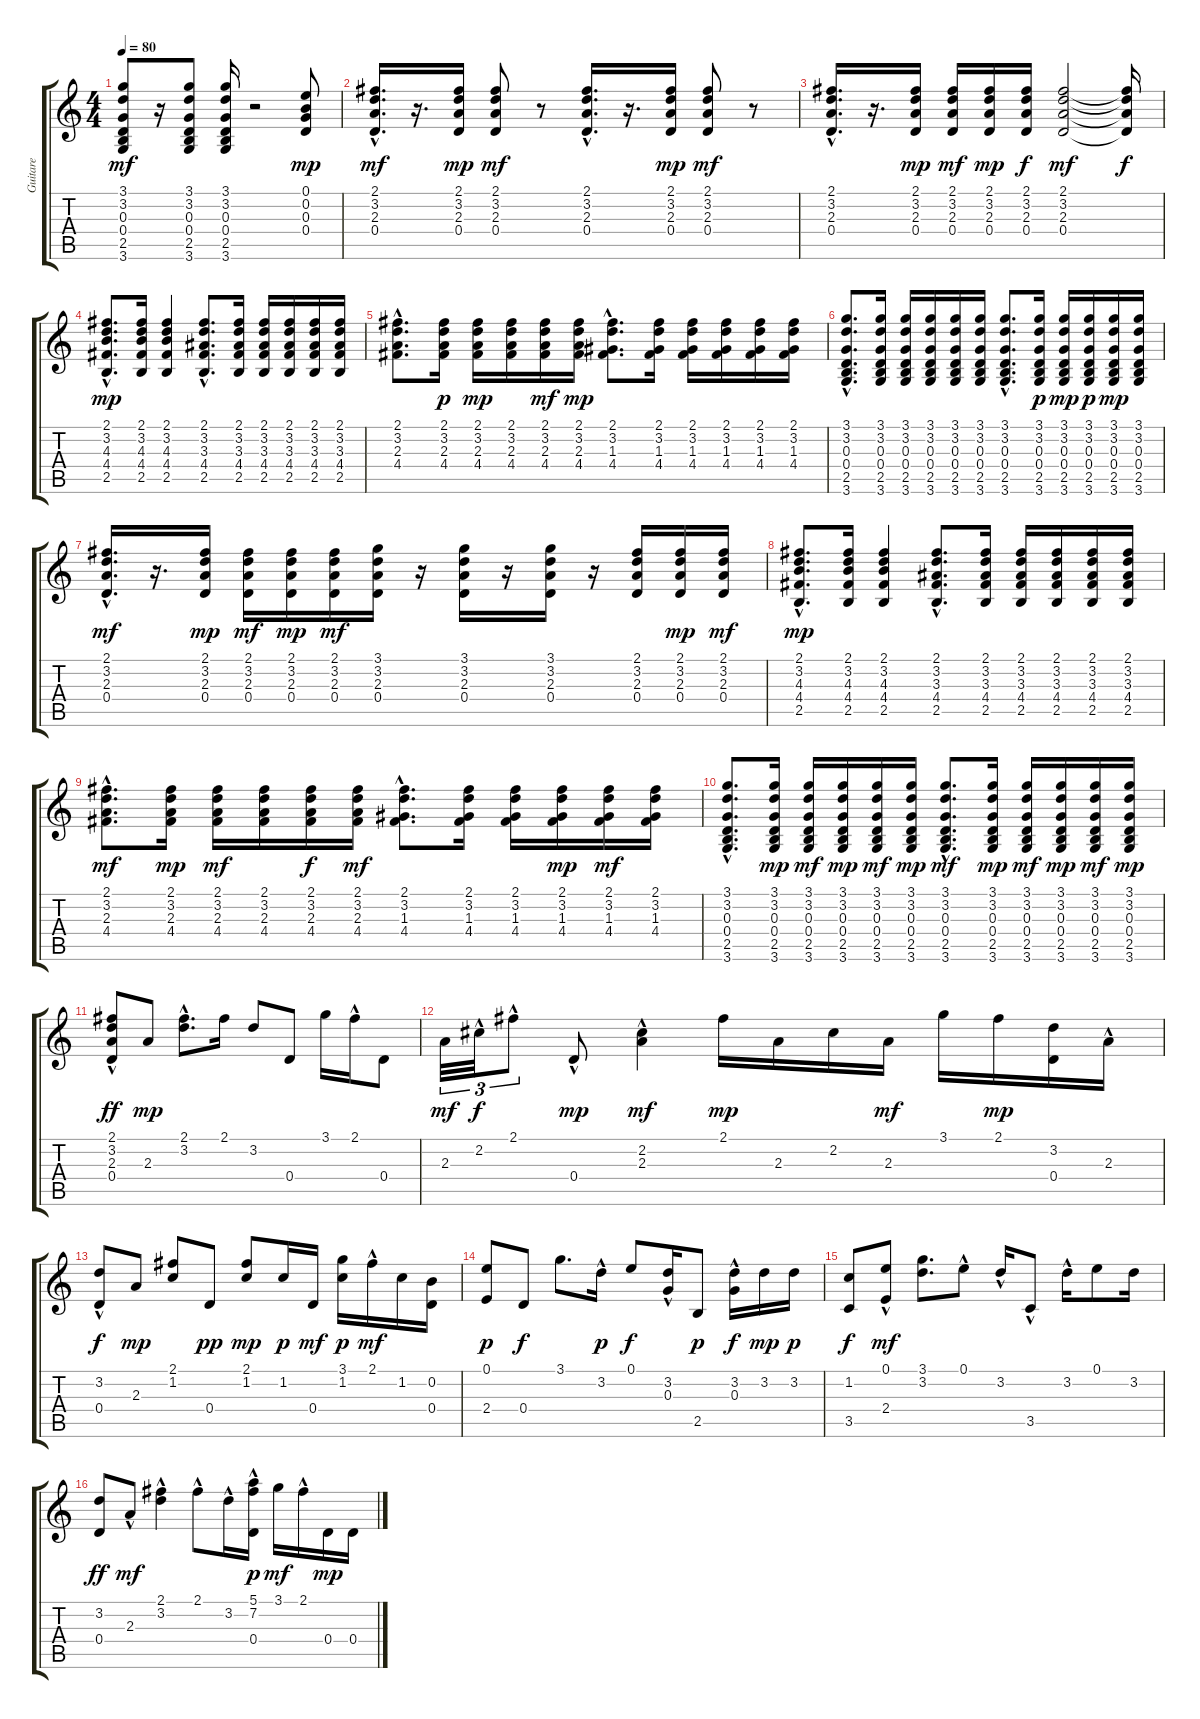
\track ("Guitare" "Guitare") {instrument acousticguitarsteel}
\staff {score tabs}
\tuning (E4 B3 G3 D3 A2 E2) {hide}
\ts (4 4)
\tempo 80
\clef g2
\ks c
(3.1 3.2 0.3 0.4 2.5 3.6).8{dy mf} r.16 (3.1 3.2 0.3 0.4 2.5 3.6).8 (3.1 3.2 0.3 0.4 2.5 3.6).16 r.2 (0.1 0.2 0.3 0.4).8{dy mp} |
(2.1{hac} 3.2{hac} 2.3{hac} 0.4{hac}).16{d dy mf} r.16{d} (2.1 3.2 2.3 0.4).16{dy mp} (2.1 3.2 2.3 0.4).8{dy mf} r.8 (2.1{hac} 3.2{hac} 2.3{hac} 0.4{hac}).16{d} r.16{d} (2.1 3.2 2.3 0.4).16{dy mp} (2.1 3.2 2.3 0.4).8{dy mf} r.8 |
(2.1{hac} 3.2{hac} 2.3{hac} 0.4{hac}).16{d} r.16{d} (2.1 3.2 2.3 0.4).16{dy mp} (2.1 3.2 2.3 0.4).16{dy mf} (2.1 3.2 2.3 0.4).16{dy mp} (2.1 3.2 2.3 0.4).16{dy f} (2.1 3.2 2.3 0.4).2{dy mf} (2.1{t} 3.2{t} 2.3{t} 0.4{t}).16{dy f} |
(2.1{hac} 3.2{hac} 4.3{hac} 4.4{hac} 2.5{hac}).8{d dy mp} (2.1 3.2 4.3 4.4 2.5).16 (2.1 3.2 4.3 4.4 2.5).4 (2.1{hac} 3.2{hac} 3.3{hac} 4.4{hac} 2.5{hac}).8{d} (2.1 3.2 3.3 4.4 2.5).16 (2.1 3.2 3.3 4.4 2.5).16 (2.1 3.2 3.3 4.4 2.5).16 (2.1 3.2 3.3 4.4 2.5).16 (2.1 3.2 3.3 4.4 2.5).16 |
(2.1{hac} 3.2{hac} 2.3{hac} 4.4{hac}).8{d} (2.1 3.2 2.3 4.4).16{dy p} (2.1 3.2 2.3 4.4).16{dy mp} (2.1 3.2 2.3 4.4).16 (2.1 3.2 2.3 4.4).16{dy mf} (2.1 3.2 2.3 4.4).16{dy mp} (2.1{hac} 3.2{hac} 1.3{hac} 4.4{hac}).8{d} (2.1 3.2 1.3 4.4).16 (2.1 3.2 1.3 4.4).16 (2.1 3.2 1.3 4.4).16 (2.1 3.2 1.3 4.4).16 (2.1 3.2 1.3 4.4).16 |
(3.1{hac} 3.2{hac} 0.3{hac} 0.4{hac} 2.5{hac} 3.6{hac}).8{d} (3.1 3.2 0.3 0.4 2.5 3.6).16 (3.1 3.2 0.3 0.4 2.5 3.6).16 (3.1 3.2 0.3 0.4 2.5 3.6).16 (3.1 3.2 0.3 0.4 2.5 3.6).16 (3.1 3.2 0.3 0.4 2.5 3.6).16 (3.1{hac} 3.2{hac} 0.3{hac} 0.4{hac} 2.5{hac} 3.6{hac}).8{d} (3.1 3.2 0.3 0.4 2.5 3.6).16{dy p} (3.1 3.2 0.3 0.4 2.5 3.6).16{dy mp} (3.1 3.2 0.3 0.4 2.5 3.6).16{dy p} (3.1 3.2 0.3 0.4 2.5 3.6).16{dy mp} (3.1 3.2 0.3 0.4 2.5 3.6).16 |
(2.1{hac} 3.2{hac} 2.3{hac} 0.4{hac}).16{d dy mf} r.16{d} (2.1 3.2 2.3 0.4).16{dy mp} (2.1 3.2 2.3 0.4).16{dy mf} (2.1 3.2 2.3 0.4).16{dy mp} (2.1 3.2 2.3 0.4).16{dy mf} (3.1 3.2 2.3 0.4).16 r.16 (3.1 3.2 2.3 0.4).16 r.16 (3.1 3.2 2.3 0.4).16 r.16 (2.1 3.2 2.3 0.4).16 (2.1 3.2 2.3 0.4).16{dy mp} (2.1 3.2 2.3 0.4).16{dy mf} |
(2.1{hac} 3.2{hac} 4.3{hac} 4.4{hac} 2.5{hac}).8{d dy mp} (2.1 3.2 4.3 4.4 2.5).16 (2.1 3.2 4.3 4.4 2.5).4 (2.1{hac} 3.2{hac} 3.3{hac} 4.4{hac} 2.5{hac}).8{d} (2.1 3.2 3.3 4.4 2.5).16 (2.1 3.2 3.3 4.4 2.5).16 (2.1 3.2 3.3 4.4 2.5).16 (2.1 3.2 3.3 4.4 2.5).16 (2.1 3.2 3.3 4.4 2.5).16 |
(2.1{hac} 3.2{hac} 2.3{hac} 4.4{hac}).8{d dy mf} (2.1 3.2 2.3 4.4).16{dy mp} (2.1 3.2 2.3 4.4).16{dy mf} (2.1 3.2 2.3 4.4).16 (2.1 3.2 2.3 4.4).16{dy f} (2.1 3.2 2.3 4.4).16{dy mf} (2.1{hac} 3.2{hac} 1.3{hac} 4.4{hac}).8{d} (2.1 3.2 1.3 4.4).16 (2.1 3.2 1.3 4.4).16 (2.1 3.2 1.3 4.4).16{dy mp} (2.1 3.2 1.3 4.4).16{dy mf} (2.1 3.2 1.3 4.4).16 |
(3.1{hac} 3.2{hac} 0.3{hac} 0.4{hac} 2.5{hac} 3.6{hac}).8{d} (3.1 3.2 0.3 0.4 2.5 3.6).16{dy mp} (3.1 3.2 0.3 0.4 2.5 3.6).16{dy mf} (3.1 3.2 0.3 0.4 2.5 3.6).16{dy mp} (3.1 3.2 0.3 0.4 2.5 3.6).16{dy mf} (3.1 3.2 0.3 0.4 2.5 3.6).16{dy mp} (3.1{hac} 3.2{hac} 0.3{hac} 0.4{hac} 2.5{hac} 3.6{hac}).8{d dy mf} (3.1 3.2 0.3 0.4 2.5 3.6).16{dy mp} (3.1 3.2 0.3 0.4 2.5 3.6).16{dy mf} (3.1 3.2 0.3 0.4 2.5 3.6).16{dy mp} (3.1 3.2 0.3 0.4 2.5 3.6).16{dy mf} (3.1 3.2 0.3 0.4 2.5 3.6).16{dy mp} |
(2.1{hac} 3.2 2.3{hac} 0.4).8{dy ff} 2.3.8{dy mp} (2.1{hac} 3.2).8{d} 2.1.16 3.2.8 0.4.8 3.1.16 2.1{hac}.16 0.4.8 |
2.3.32{tu (3 2) dy mf} 2.2{hac}.32{tu (3 2) dy f} 2.1{hac}.8{tu (3 2)} 0.4{hac}.8{dy mp} (2.2{hac} 2.3).4{dy mf} 2.1.16{dy mp} 2.3.16 2.2.16 2.3.16{dy mf} 3.1.16 2.1.16{dy mp} (3.2 0.4).16 2.3{hac}.16 |
(3.2 0.4{hac}).8{dy f} 2.3.8{dy mp} (2.1 1.2).8 0.4.8{dy pp} (2.1 1.2).8{dy mp} 1.2.16{dy p} 0.4.16{dy mf} (3.1 1.2).16{dy p} 2.1{hac}.16{dy mf} 1.2.16 (0.2 0.4).16 |
(0.1 2.4).8{dy p} 0.4.8{dy f} 3.1.8{d} 3.2{hac}.16{dy p} 0.1.8{dy f} (3.2{hac} 0.3{hac}).16 2.5.8{dy p} (3.2 0.3{hac}).16{dy f} 3.2.16{dy mp} 3.2.16{dy p} |
(1.2 3.5).8{dy f} (0.1 2.4{hac}).8{dy mf} (3.1 3.2).8{d} 0.1{hac}.8 3.2{hac}.16 3.5{hac}.8 3.2{hac}.16 0.1.8 3.2.16 |
(3.2 0.4).8{dy ff} 2.3{hac}.8{dy mf} (2.1 3.2{hac}).4 2.1{hac}.8 3.2{hac}.16 (5.1 7.2 0.4{hac}).16{dy p} 3.1.16{dy mf} 2.1{hac}.16 0.4.16{dy mp} 0.4.16
